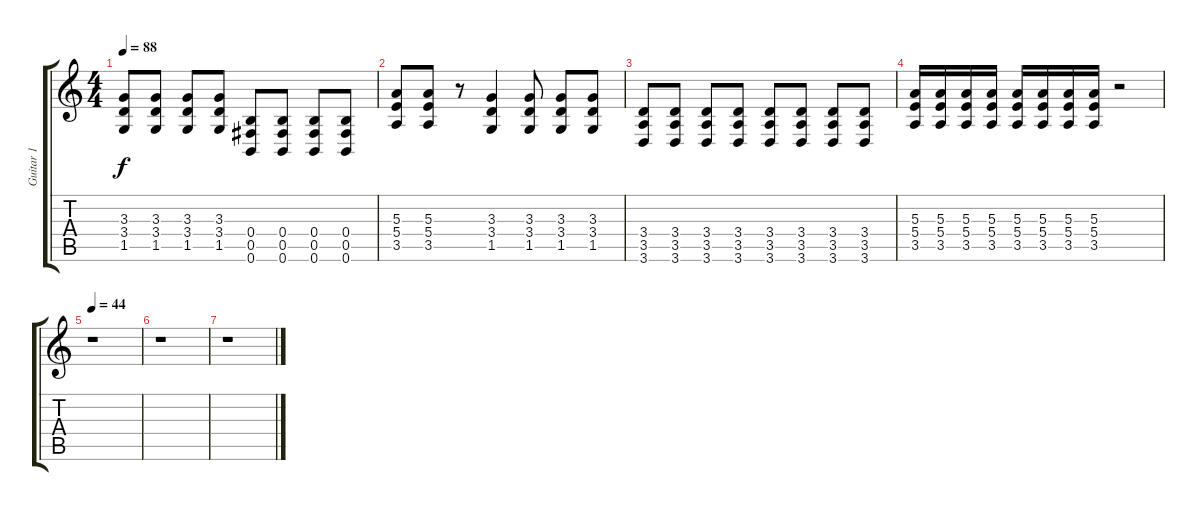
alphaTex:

\track ("Guitar 1" "Guitar 1") {instrument distortionguitar}
\staff {score tabs}
\tuning (Db4 Ab3 E3 B2 Gb2 B1) {hide}
\ts (4 4)
\tempo 88
\clef g2
\ks c
(3.3 3.4 1.5).8{dy f} (3.3 3.4 1.5).8 (3.3 3.4 1.5).8 (3.3 3.4 1.5).8 (0.4 0.5 0.6).8 (0.4 0.5 0.6).8 (0.4 0.5 0.6).8 (0.4 0.5 0.6).8 |
(5.3 5.4 3.5).8 (5.3 5.4 3.5).8 r.8 (3.3 3.4 1.5).4 (3.3 3.4 1.5).8 (3.3 3.4 1.5).8 (3.3 3.4 1.5).8 |
(3.4 3.5 3.6).8 (3.4 3.5 3.6).8 (3.4 3.5 3.6).8 (3.4 3.5 3.6).8 (3.4 3.5 3.6).8 (3.4 3.5 3.6).8 (3.4 3.5 3.6).8 (3.4 3.5 3.6).8 |
(5.3 5.4 3.5).16 (5.3 5.4 3.5).16 (5.3 5.4 3.5).16 (5.3 5.4 3.5).16 (5.3 5.4 3.5).16 (5.3 5.4 3.5).16 (5.3 5.4 3.5).16 (5.3 5.4 3.5).16 r.2 |
\tempo 44
r.1 |
r.1 |
r.1
